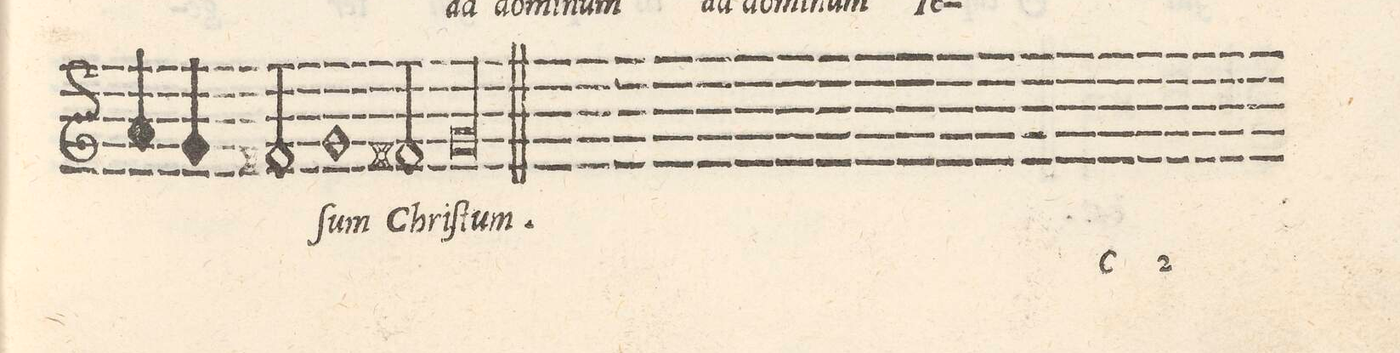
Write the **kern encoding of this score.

**kern	**text
*I"CANTVS	*
*clefG2	*
*k[b-]	*
*met(C|)	*
*M2/1	*
4a/	.
4g/	.
=54-	=54-
2f#X/	.
1g	-ſum
2f#X/	Chri-
=55-	=55-
0gl	-ſtum.
==	==
*-	*-
